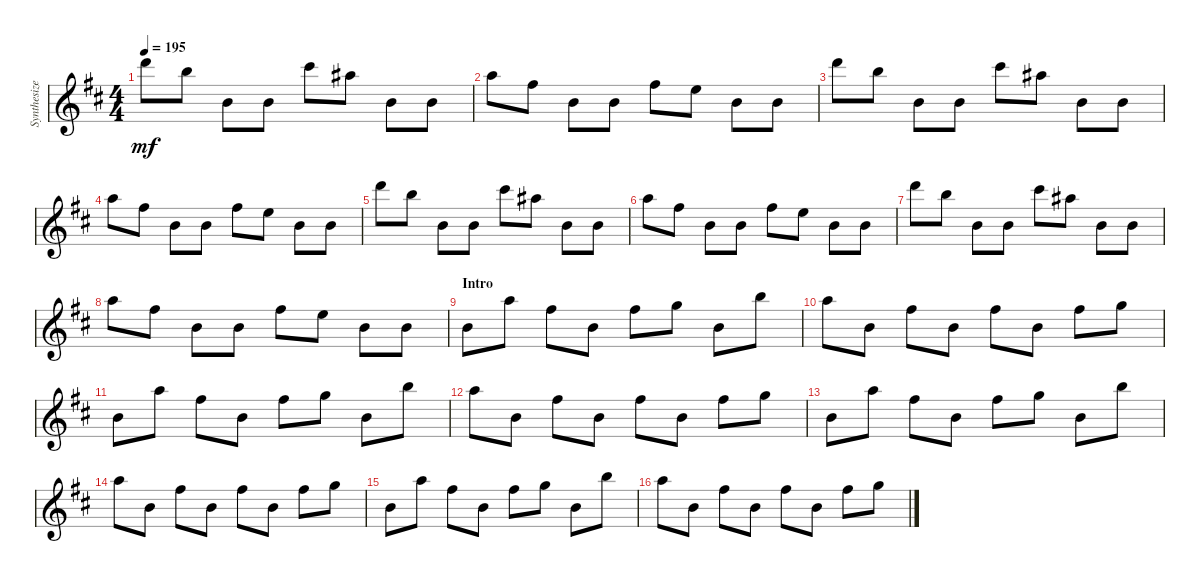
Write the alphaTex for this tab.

\track ("Synthesizer (Staff 1)" "Synthesize") {instrument fx3crystal}
\staff {score}
\tuning (E4 B3 G3 D3 A2 E2 B1) {hide}
\ts (4 4)
\tempo 195
\clef g2
\ks bminor
22.1.8{dy mf} 19.1.8 7.1.8 7.1.8 21.1.8 18.1.8 7.1.8 7.1.8 |
17.1.8 14.1.8 7.1.8 7.1.8 14.1.8 12.1.8 7.1.8 7.1.8 |
22.1.8 19.1.8 7.1.8 7.1.8 21.1.8 18.1.8 7.1.8 7.1.8 |
17.1.8 14.1.8 7.1.8 7.1.8 14.1.8 12.1.8 7.1.8 7.1.8 |
22.1.8 19.1.8 7.1.8 7.1.8 21.1.8 18.1.8 7.1.8 7.1.8 |
17.1.8 14.1.8 7.1.8 7.1.8 14.1.8 12.1.8 7.1.8 7.1.8 |
22.1.8 19.1.8 7.1.8 7.1.8 21.1.8 18.1.8 7.1.8 7.1.8 |
17.1.8 14.1.8 7.1.8 7.1.8 14.1.8 12.1.8 7.1.8 7.1.8 |
\section ("" "Intro")
7.1.8 17.1.8 14.1.8 7.1.8 14.1.8 15.1.8 7.1.8 19.1.8 |
17.1.8 7.1.8 14.1.8 7.1.8 14.1.8 7.1.8 14.1.8 15.1.8 |
7.1.8 17.1.8 14.1.8 7.1.8 14.1.8 15.1.8 7.1.8 19.1.8 |
17.1.8 7.1.8 14.1.8 7.1.8 14.1.8 7.1.8 14.1.8 15.1.8 |
7.1.8 17.1.8 14.1.8 7.1.8 14.1.8 15.1.8 7.1.8 19.1.8 |
17.1.8 7.1.8 14.1.8 7.1.8 14.1.8 7.1.8 14.1.8 15.1.8 |
7.1.8 17.1.8 14.1.8 7.1.8 14.1.8 15.1.8 7.1.8 19.1.8 |
17.1.8 7.1.8 14.1.8 7.1.8 14.1.8 7.1.8 14.1.8 15.1.8
